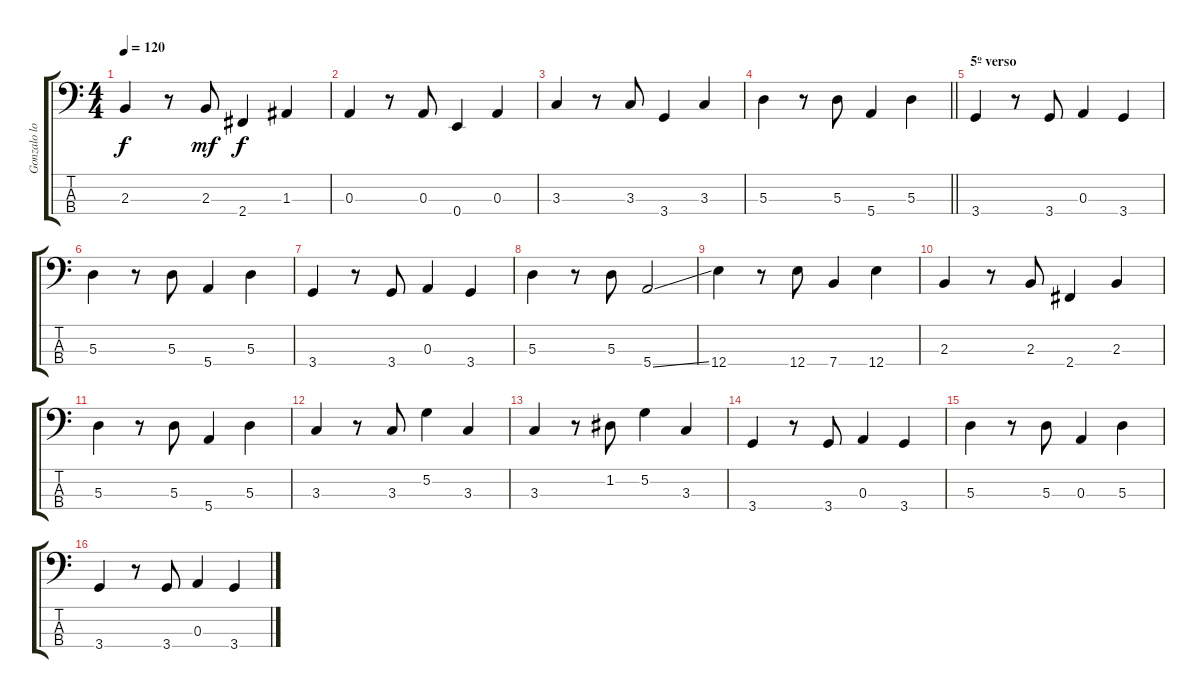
\track ("Gonzalo lopez" "Gonzalo lo") {instrument electricbassfinger}
\staff {score tabs}
\tuning (G2 D2 A1 E1) {hide}
\ts (4 4)
\tempo 120
\clef f4
\ks c
2.3.4{dy f} r.8 2.3.8{dy mf} 2.4.4{dy f} 1.3.4 |
0.3.4 r.8 0.3.8 0.4.4 0.3.4 |
3.3.4 r.8 3.3.8 3.4.4 3.3.4 |
\barLineRight lightlight
5.3.4 r.8 5.3.8 5.4.4 5.3.4 |
\section ("" "5º verso")
3.4.4 r.8 3.4.8 0.3.4 3.4.4 |
5.3.4 r.8 5.3.8 5.4.4 5.3.4 |
3.4.4 r.8 3.4.8 0.3.4 3.4.4 |
5.3.4 r.8 5.3.8 5.4{ss}.2 |
12.4.4 r.8 12.4.8 7.4.4 12.4.4 |
2.3.4 r.8 2.3.8 2.4.4 2.3.4 |
5.3.4 r.8 5.3.8 5.4.4 5.3.4 |
3.3.4 r.8 3.3.8 5.2.4 3.3.4 |
3.3.4 r.8 1.2.8 5.2.4 3.3.4 |
3.4.4 r.8 3.4.8 0.3.4 3.4.4 |
5.3.4 r.8 5.3.8 0.3.4 5.3.4 |
3.4.4 r.8 3.4.8 0.3.4 3.4.4
